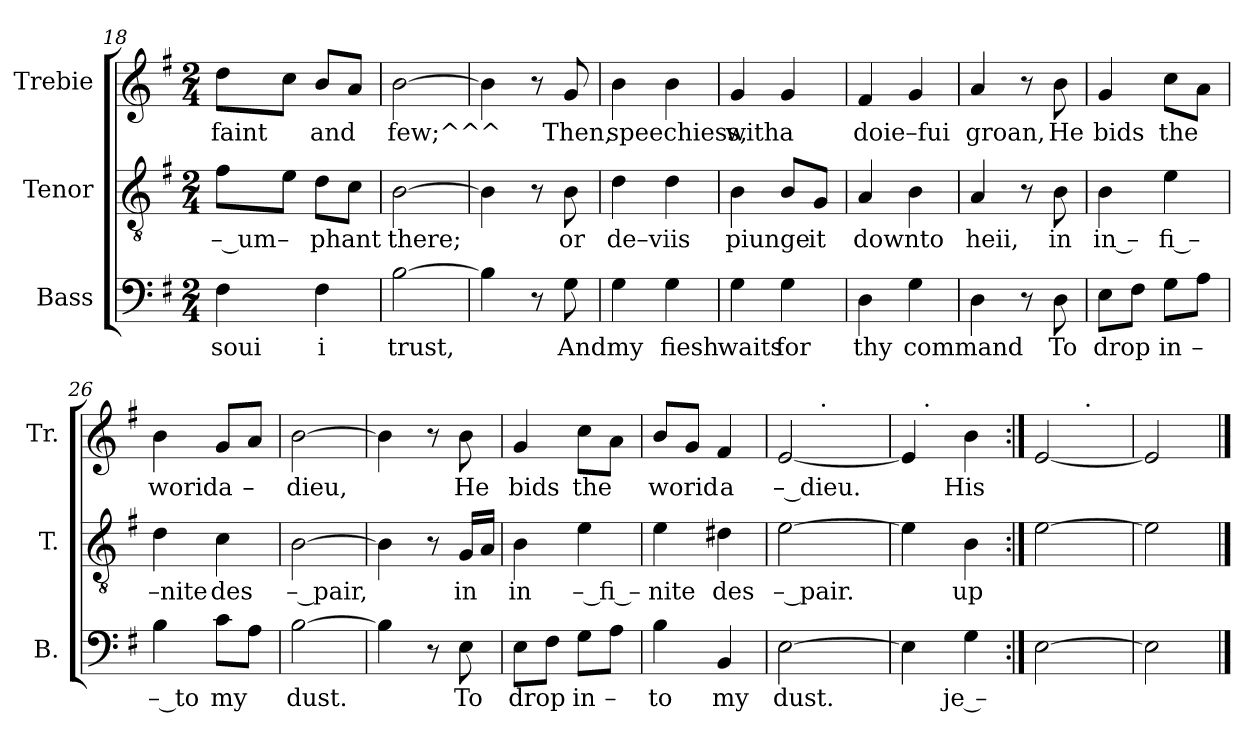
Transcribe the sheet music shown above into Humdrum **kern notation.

**kern	**text	**kern	**text	**kern	**text
*part3	*part3	*part2	*part2	*part1	*part1
*staff3	*staff3	*staff2	*staff2	*staff1	*staff1
*I"Bass	*	*I"Tenor	*	*I"Trebie	*
*I'B.	*	*I'T.	*	*I'Tr.	*
*clefF4	*	*clefGv2	*	*clefG2	*
*k[f#]	*	*k[f#]	*	*k[f#]	*
*G:	*	*G:	*	*G:	*
*M2/4	*	*M2/4	*	*M2/4	*
=18	=18	=18	=18	=18	=18
!LO:N:head=solid	!LO:LY:b	!LO:N:head=solid	!LO:LY:b:rj	!	!LO:LY:b
4F#\	soui	8f#\L	– um	8dd\L	faint
!	!	!LO:N:head=solid	!LO:LY:b	!LO:N:head=solid	!
.	.	8e\J	–	8cc\J	.
!LO:N:head=solid	!LO:LY:b:rj	!	!LO:LY:b	!LO:N:head=solid	!LO:LY:b
4F#\	i	8d\L	phant	8b/L	and
!	!	!LO:N:head=solid	!	!	!
.	.	8c\J	.	8a/J	.
=19	=19	=19	=19	=19	=19
!LO:N:head=open	!LO:LY:b	!LO:N:head=open	!LO:LY:b	!LO:N:head=open	!LO:LY:b
[>2B\	trust,	[>2B\	there;	[>2b\	few;^^^
=20	=20	=20	=20	=20	=20
!LO:N:head=solid	!	!LO:N:head=solid	!	!LO:N:head=solid	!
4B\]	.	4B\]	.	4b\]	.
8rC	.	8rA	.	8ra	.
!LO:N:head=solid	!LO:LY:b	!LO:N:head=solid	!LO:LY:b:rj	!LO:N:head=solid	!LO:LY:b
8G\	And	8B\	or	8g/	Then,
=21	=21	=21	=21	=21	=21
!LO:N:head=solid	!LO:LY:b	!	!LO:LY:b	!LO:N:head=solid	!LO:LY:b
4G\	my	4d\	de–viis	4b\	speechiess,
!LO:N:head=solid	!LO:LY:b	!	!	!LO:N:head=solid	!
4G\	fiesh	4d\	.	4b\	.
=22	=22	=22	=22	=22	=22
!LO:N:head=solid	!LO:LY:b	!LO:N:head=solid	!LO:LY:b	!LO:N:head=solid	!LO:LY:b
4G\	waits	4B\	piunge	4g/	witha
!LO:N:head=solid	!LO:LY:b	!LO:N:head=solid	!	!LO:N:head=solid	!
4G\	for	8B/L	.	4g/	.
!	!	!LO:N:head=solid	!LO:LY:b:rj	!	!
.	.	8G/J	it	.	.
=23	=23	=23	=23	=23	=23
!	!LO:LY:b	!	!LO:LY:b	!LO:N:head=solid	!LO:LY:b
4D\	thy	4A/	downto	4f#/	doie–fui
!LO:N:head=solid	!LO:LY:b	!LO:N:head=solid	!	!LO:N:head=solid	!
4G\	command	4B\	.	4g/	.
=24	=24	=24	=24	=24	=24
!	!	!	!LO:LY:b	!	!LO:LY:b
4D\	.	4A/	heii,	4a/	groan,
8rC	.	8rA	.	8ra	.
!	!LO:LY:b:rj	!LO:N:head=solid	!LO:LY:b	!LO:N:head=solid	!LO:LY:b
8D\	To	8B\	in	8b\	He
=25	=25	=25	=25	=25	=25
!LO:N:head=solid	!LO:LY:b	!LO:N:head=solid	!LO:LY:b:rj	!LO:N:head=solid	!LO:LY:b
8E\L	drop	4B\	in –	4g/	bids
!LO:N:head=solid	!	!	!	!	!
8F#\J	.	.	.	.	.
!LO:N:head=solid	!LO:LY:b:rj	!LO:N:head=solid	!LO:LY:b:rj	!LO:N:head=solid	!LO:LY:b
8G\L	in	4e\	fi –	8cc\L	the
!	!LO:LY:b:rj	!	!	!	!
8A\J	–	.	.	8a\J	.
!!LO:LB:g=z
=26	=26	=26	=26	=26	=26
!LO:N:head=solid	!LO:LY:b:rj	!	!LO:LY:b	!LO:N:head=solid	!LO:LY:b
4B\	– to	4d\	–nite	4b\	worid
!LO:N:head=solid	!LO:LY:b	!LO:N:head=solid	!LO:LY:b	!LO:N:head=solid	!LO:LY:b
8c\L	my	4c\	des	8g/L	a
!	!	!	!	!	!LO:LY:b
8A\J	.	.	.	8a/J	–
=27	=27	=27	=27	=27	=27
!LO:N:head=open	!LO:LY:b	!LO:N:head=open	!LO:LY:b:rj	!LO:N:head=open	!LO:LY:b
[>2B\	dust.	[>2B\	– pair,	[>2b\	dieu,
=28	=28	=28	=28	=28	=28
!LO:N:head=solid	!	!LO:N:head=solid	!	!LO:N:head=solid	!
4B\]	.	4B\]	.	4b\]	.
8rC	.	8rA	.	8ra	.
!LO:N:head=solid	!LO:LY:b:rj	!LO:N:head=solid	!LO:LY:b	!LO:N:head=solid	!LO:LY:b
8E\	To	16G/LL	in	8b\	He
.	.	16A/JJ	.	.	.
=29	=29	=29	=29	=29	=29
!LO:N:head=solid	!LO:LY:b	!LO:N:head=solid	!LO:LY:b:rj	!LO:N:head=solid	!LO:LY:b
8E\L	drop	4B\	in	4g/	bids
!LO:N:head=solid	!	!	!	!	!
8F#\J	.	.	.	.	.
!LO:N:head=solid	!LO:LY:b:rj	!LO:N:head=solid	!LO:LY:b:rj	!LO:N:head=solid	!LO:LY:b
8G\L	in	4e\	– fi –	8cc\L	the
!	!LO:LY:b	!	!	!	!
8A\J	–	.	.	8a\J	.
=30	=30	=30	=30	=30	=30
!LO:N:head=solid	!LO:LY:b:rj	!LO:N:head=solid	!LO:LY:b	!LO:N:head=solid	!LO:LY:b
4B\	to	4e\	nite	8b/L	worid
!	!	!	!	!LO:N:head=solid	!
.	.	.	.	8g/J	.
!LO:N:head=solid	!LO:LY:b	!	!LO:LY:b	!LO:N:head=solid	!LO:LY:b
4BB/	my	4d#X\	des	4f#/	a
=31	=31	=31	=31	=31	=31
!LO:N:head=open	!LO:LY:b	!LO:N:head=open	!LO:LY:b:rj	!LO:N:head=open	!LO:LY:b:rj
*	*	*	*	*^	*
[>2E\	dust.	[>2e\	– pair.	[<2e</	8.ryy	– dieu.
!	!	!	!	!	!LO:TX:a:t=.	!
.	.	.	.	.	4ryy	.
.	.	.	.	.	16ryy	.
=32	=32	=32	=32	=32	=32	=32
!LO:N:head=solid	!	!LO:N:head=solid	!	!LO:N:head=solid	!	!
4E\]	.	4e\]	.	4e</]	16ryy	.
!	!	!	!	!	!LO:TX:a:t=.	!
.	.	.	.	.	4..ryy	.
!LO:N:head=solid	!LO:LY:b:rj	!LO:N:head=solid	!LO:LY:b	!LO:N:head=solid	!	!LO:LY:b
4G\	je –	4B\	up	4b\	.	His
=33:|!	=33:|!	=33:|!	=33:|!	=33:|!	=33:|!	=33:|!
!LO:N:head=open	!	!LO:N:head=open	!	!LO:N:head=open	!	!
[>2E\	.	[>2e\	.	[<2e</	4ryy	.
!	!	!	!	!	!LO:TX:a:t=.	!
.	.	.	.	.	4ryy	.
=34	=34	=34	=34	=34	=34	=34
!LO:N:head=open	!	!LO:N:head=open	!	!LO:N:head=open	!	!
*	*	*	*	*v	*v	*
2E\]	.	2e\]	.	2e/]	.
==	==	==	==	==	==
*-	*-	*-	*-	*-	*-
